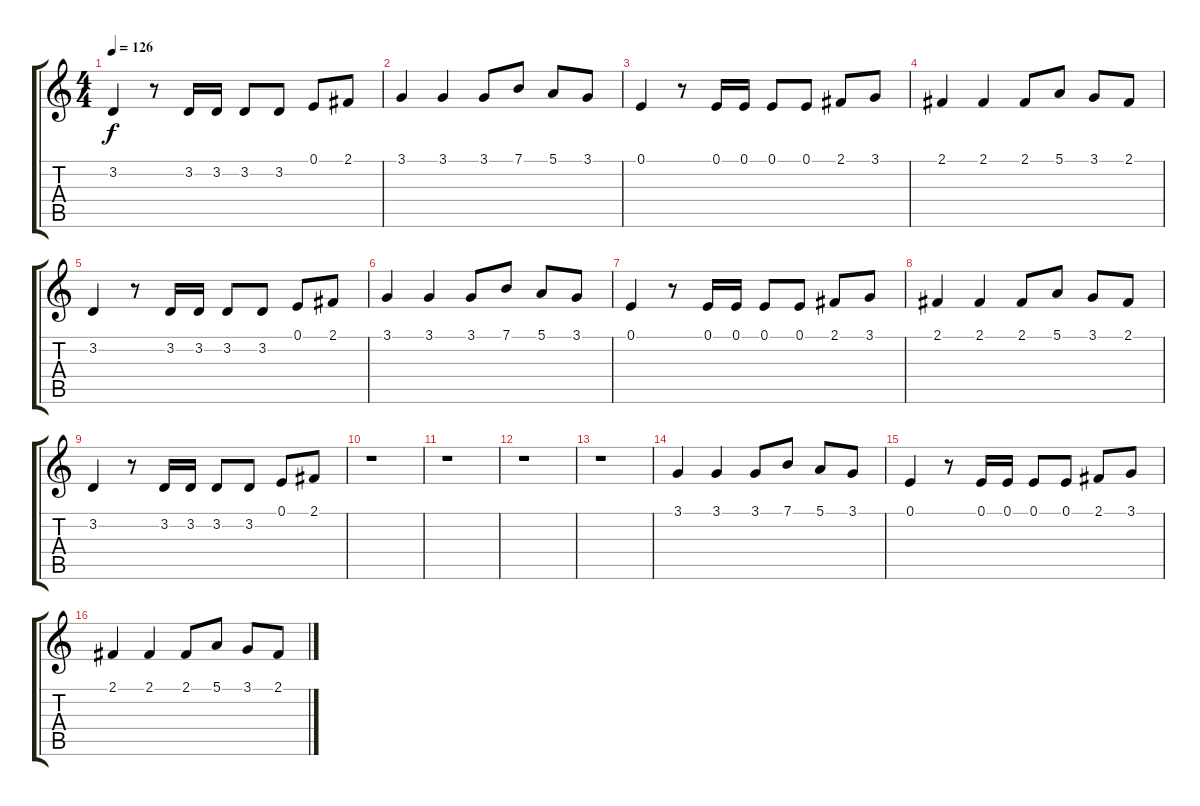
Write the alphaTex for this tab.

\track "" {instrument stringensemble1}
\staff {score tabs}
\tuning (E4 B3 G3 D3 A2 E2) {hide}
\ts (4 4)
\tempo 126
\clef g2
\ks c
3.2.4{dy f} r.8 3.2.16 3.2.16 3.2.8 3.2.8 0.1.8 2.1.8 |
3.1.4 3.1.4 3.1.8 7.1.8 5.1.8 3.1.8 |
0.1.4 r.8 0.1.16 0.1.16 0.1.8 0.1.8 2.1.8 3.1.8 |
2.1.4 2.1.4 2.1.8 5.1.8 3.1.8 2.1.8 |
3.2.4 r.8 3.2.16 3.2.16 3.2.8 3.2.8 0.1.8 2.1.8 |
3.1.4 3.1.4 3.1.8 7.1.8 5.1.8 3.1.8 |
0.1.4 r.8 0.1.16 0.1.16 0.1.8 0.1.8 2.1.8 3.1.8 |
2.1.4 2.1.4 2.1.8 5.1.8 3.1.8 2.1.8 |
3.2.4 r.8 3.2.16 3.2.16 3.2.8 3.2.8 0.1.8 2.1.8 |
r.1 |
r.1 |
r.1 |
r.1 |
3.1.4 3.1.4 3.1.8 7.1.8 5.1.8 3.1.8 |
0.1.4 r.8 0.1.16 0.1.16 0.1.8 0.1.8 2.1.8 3.1.8 |
2.1.4 2.1.4 2.1.8 5.1.8 3.1.8 2.1.8
